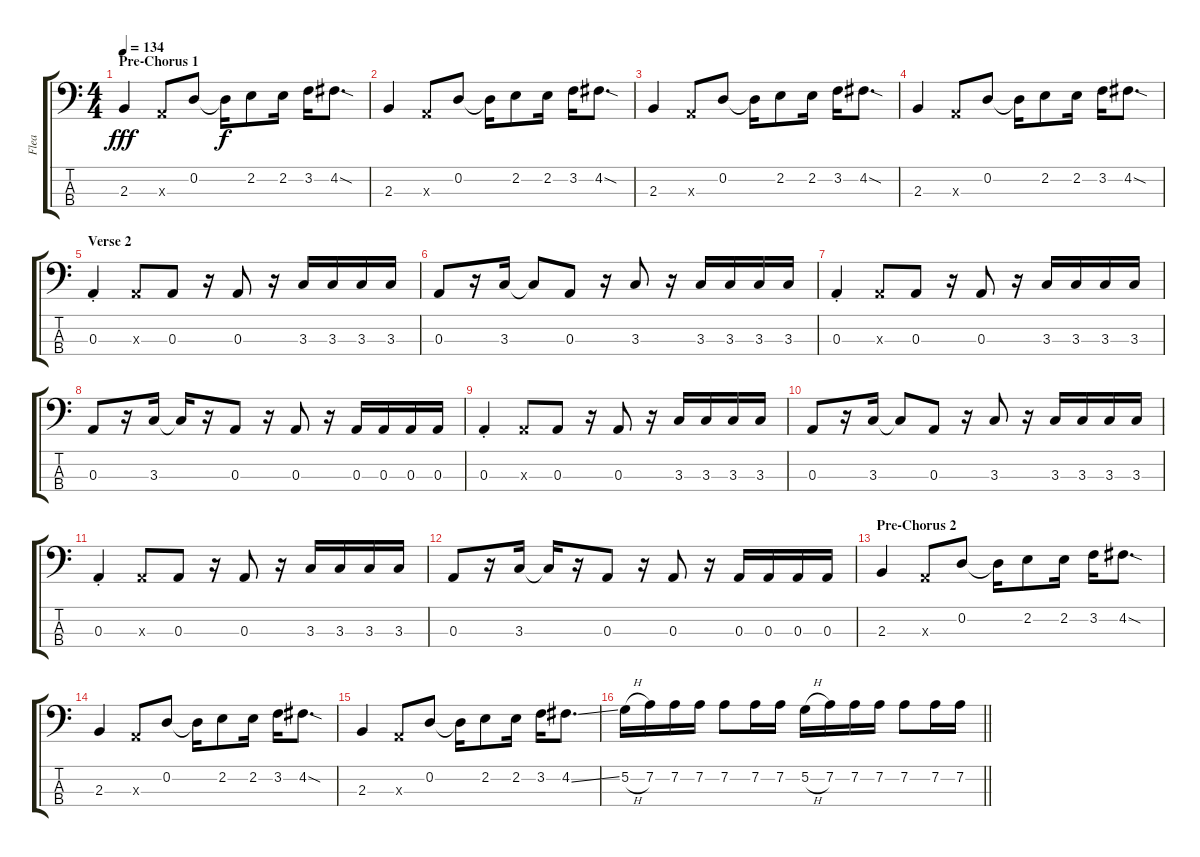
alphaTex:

\track ("Flea" "Flea") {instrument electricbassfinger}
\staff {score tabs}
\tuning (G2 D2 A1 E1) {hide}
\ts (4 4)
\section ("" "Pre-Chorus 1")
\tempo 134
\clef f4
\ks c
2.3.4{dy fff} 0.3{x}.8 0.2.8 0.2{t}.16{dy f} 2.2.8 2.2.16 3.2.16 4.2{sod}.8{d} |
2.3.4 0.3{x}.8 0.2.8 0.2{t}.16 2.2.8 2.2.16 3.2.16 4.2{sod}.8{d} |
2.3.4 0.3{x}.8 0.2.8 0.2{t}.16 2.2.8 2.2.16 3.2.16 4.2{sod}.8{d} |
2.3.4 0.3{x}.8 0.2.8 0.2{t}.16 2.2.8 2.2.16 3.2.16 4.2{sod}.8{d} |
\section ("" "Verse 2")
0.3{st}.4 0.3{x}.8 0.3.8 r.16 0.3.8 r.16 3.3.16 3.3.16 3.3.16 3.3.16 |
0.3.8 r.16 3.3.16 3.3{t}.8 0.3.8 r.16 3.3.8 r.16 3.3.16 3.3.16 3.3.16 3.3.16 |
0.3{st}.4 0.3{x}.8 0.3.8 r.16 0.3.8 r.16 3.3.16 3.3.16 3.3.16 3.3.16 |
0.3.8 r.16 3.3.16 3.3{t}.16 r.16 0.3.8 r.16 0.3.8 r.16 0.3.16 0.3.16 0.3.16 0.3.16 |
0.3{st}.4 0.3{x}.8 0.3.8 r.16 0.3.8 r.16 3.3.16 3.3.16 3.3.16 3.3.16 |
0.3.8 r.16 3.3.16 3.3{t}.8 0.3.8 r.16 3.3.8 r.16 3.3.16 3.3.16 3.3.16 3.3.16 |
0.3{st}.4 0.3{x}.8 0.3.8 r.16 0.3.8 r.16 3.3.16 3.3.16 3.3.16 3.3.16 |
0.3.8 r.16 3.3.16 3.3{t}.16 r.16 0.3.8 r.16 0.3.8 r.16 0.3.16 0.3.16 0.3.16 0.3.16 |
\section ("" "Pre-Chorus 2")
2.3.4 0.3{x}.8 0.2.8 0.2{t}.16 2.2.8 2.2.16 3.2.16 4.2{sod}.8{d} |
2.3.4 0.3{x}.8 0.2.8 0.2{t}.16 2.2.8 2.2.16 3.2.16 4.2{sod}.8{d} |
2.3.4 0.3{x}.8 0.2.8 0.2{t}.16 2.2.8 2.2.16 3.2.16 4.2{ss}.8{d} |
\barLineRight lightlight
5.2{h}.16 7.2.16 7.2.16 7.2.16 7.2.8 7.2.16 7.2.16 5.2{h}.16 7.2.16 7.2.16 7.2.16 7.2.8 7.2.16 7.2.16
